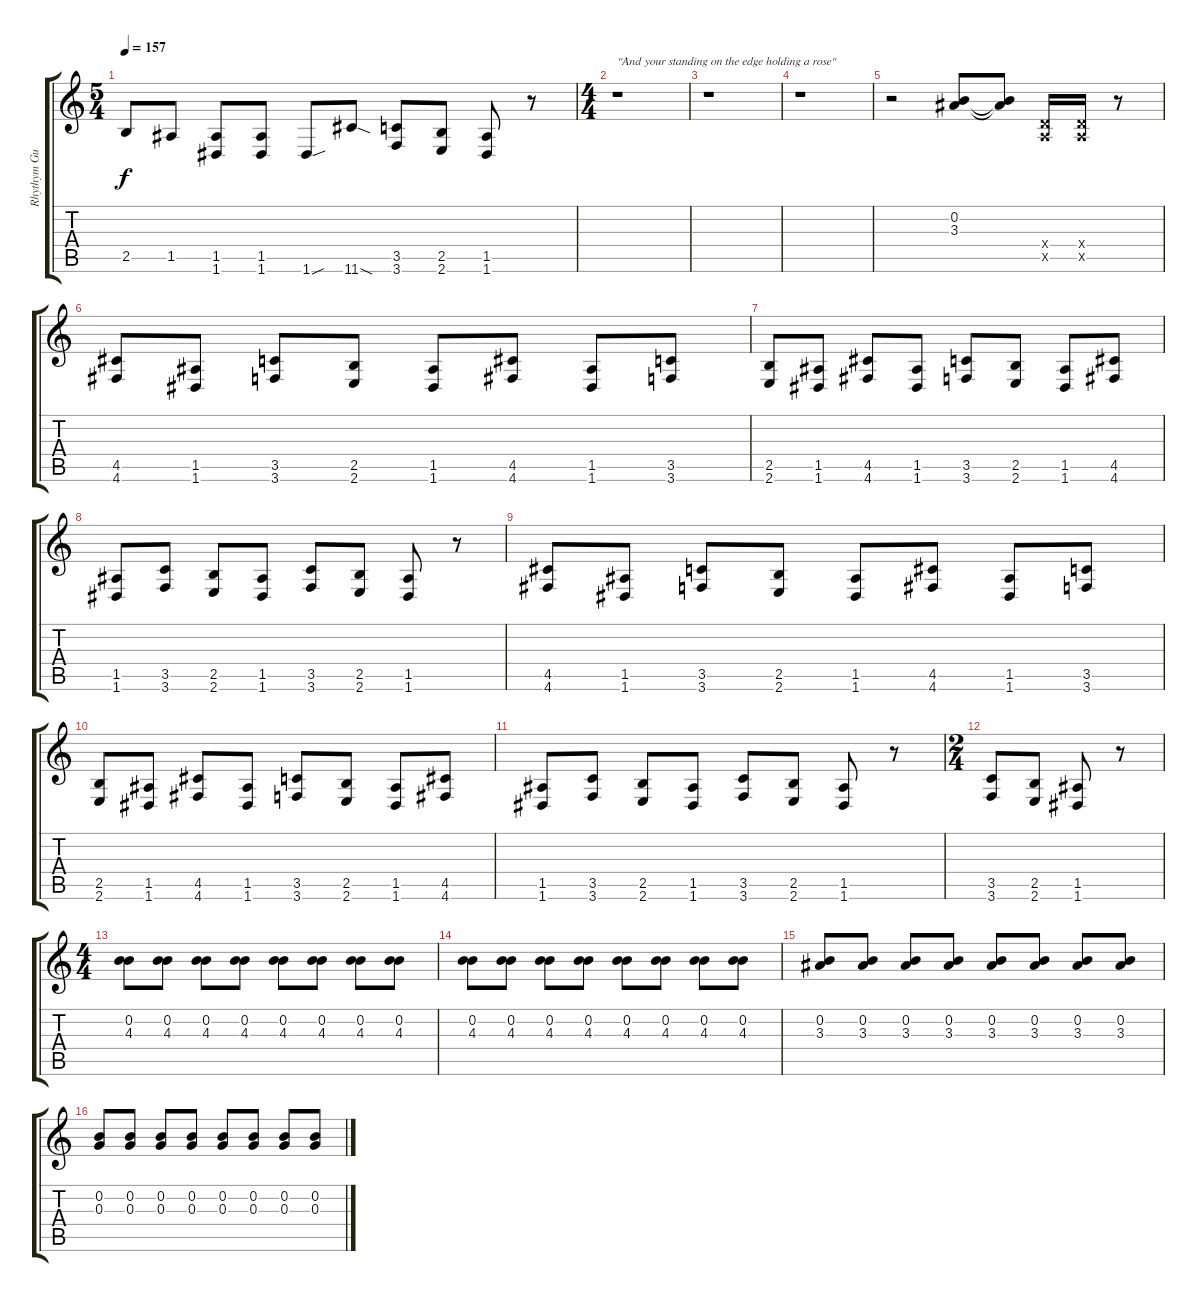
\track ("Rhythym Guitar" "Rhythym Gu") {instrument distortionguitar}
\staff {score tabs}
\tuning (E4 B3 G3 D3 A2 D2) {hide}
\ts (5 4)
\tempo 157
\clef g2
\ks c
2.5.8{dy f} 1.5.8 (1.5 1.6).8 (1.5 1.6).8 1.6{sou}.8 11.6{sod}.8 (3.5 3.6).8 (2.5 2.6).8 (1.5 1.6).8 r.8 |
\ts (4 4)
r.1{txt "\"And your standing on the edge holding a rose\""} |
r.1 |
r.1 |
r.2 (0.2 3.3).8 (0.2{t} 3.3{t}).8 (0.4{x} 0.5{x}).16 (0.4{x} 0.5{x}).16 r.8 |
(4.5 4.6).8 (1.5 1.6).8 (3.5 3.6).8 (2.5 2.6).8 (1.5 1.6).8 (4.5 4.6).8 (1.5 1.6).8 (3.5 3.6).8 |
(2.5 2.6).8 (1.5 1.6).8 (4.5 4.6).8 (1.5 1.6).8 (3.5 3.6).8 (2.5 2.6).8 (1.5 1.6).8 (4.5 4.6).8 |
(1.5 1.6).8 (3.5 3.6).8 (2.5 2.6).8 (1.5 1.6).8 (3.5 3.6).8 (2.5 2.6).8 (1.5 1.6).8 r.8 |
(4.5 4.6).8 (1.5 1.6).8 (3.5 3.6).8 (2.5 2.6).8 (1.5 1.6).8 (4.5 4.6).8 (1.5 1.6).8 (3.5 3.6).8 |
(2.5 2.6).8 (1.5 1.6).8 (4.5 4.6).8 (1.5 1.6).8 (3.5 3.6).8 (2.5 2.6).8 (1.5 1.6).8 (4.5 4.6).8 |
(1.5 1.6).8 (3.5 3.6).8 (2.5 2.6).8 (1.5 1.6).8 (3.5 3.6).8 (2.5 2.6).8 (1.5 1.6).8 r.8 |
\ts (2 4)
(3.5 3.6).8 (2.5 2.6).8 (1.5 1.6).8 r.8 |
\ts (4 4)
(0.2 4.3).8 (0.2 4.3).8 (0.2 4.3).8 (0.2 4.3).8 (0.2 4.3).8 (0.2 4.3).8 (0.2 4.3).8 (0.2 4.3).8 |
(0.2 4.3).8 (0.2 4.3).8 (0.2 4.3).8 (0.2 4.3).8 (0.2 4.3).8 (0.2 4.3).8 (0.2 4.3).8 (0.2 4.3).8 |
(0.2 3.3).8 (0.2 3.3).8 (0.2 3.3).8 (0.2 3.3).8 (0.2 3.3).8 (0.2 3.3).8 (0.2 3.3).8 (0.2 3.3).8 |
(0.2 0.3).8 (0.2 0.3).8 (0.2 0.3).8 (0.2 0.3).8 (0.2 0.3).8 (0.2 0.3).8 (0.2 0.3).8 (0.2 0.3).8
